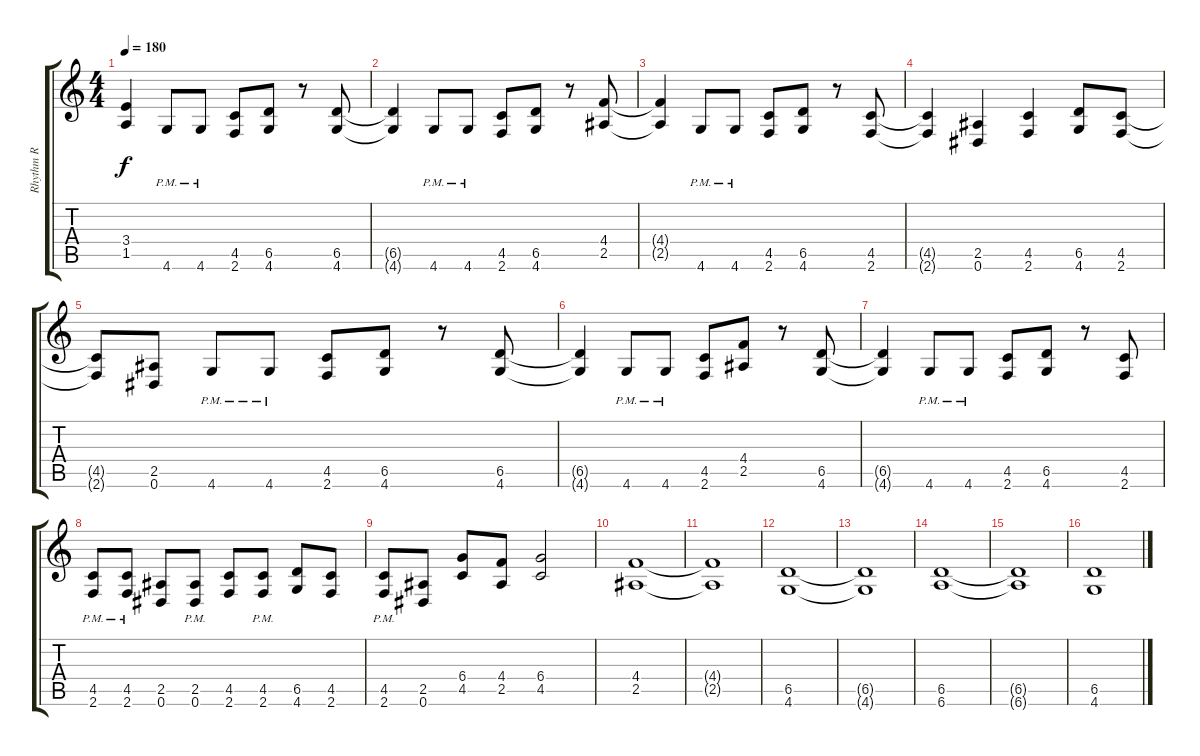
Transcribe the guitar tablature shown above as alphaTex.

\track ("Rhythm R" "Rhythm R") {instrument distortionguitar}
\staff {score tabs}
\tuning (Eb4 Bb3 Gb3 Db3 Ab2 Eb2) {hide}
\ts (4 4)
\tempo 180
\clef g2
\ks c
(3.4{t} 1.5{t}).4{dy f} 4.6{pm}.8 4.6{pm}.8 (4.5 2.6).8 (6.5 4.6).8 r.8 (6.5 4.6).8 |
(6.5{t} 4.6{t}).4 4.6{pm}.8 4.6{pm}.8 (4.5 2.6).8 (6.5 4.6).8 r.8 (4.4 2.5).8 |
(4.4{t} 2.5{t}).4 4.6{pm}.8 4.6{pm}.8 (4.5 2.6).8 (6.5 4.6).8 r.8 (4.5 2.6).8 |
(4.5{t} 2.6{t}).4 (2.5 0.6).4 (4.5 2.6).4 (6.5 4.6).8 (4.5 2.6).8 |
(4.5{t} 2.6{t}).8 (2.5 0.6).8 4.6{pm}.8 4.6{pm}.8 (4.5 2.6).8 (6.5 4.6).8 r.8 (6.5 4.6).8 |
(6.5{t} 4.6{t}).4 4.6{pm}.8 4.6{pm}.8 (4.5 2.6).8 (4.4 2.5).8 r.8 (6.5 4.6).8 |
(6.5{t} 4.6{t}).4 4.6{pm}.8 4.6{pm}.8 (4.5 2.6).8 (6.5 4.6).8 r.8 (4.5 2.6).8 |
(4.5{pm} 2.6{pm}).8 (4.5{pm} 2.6{pm}).8 (2.5 0.6).8 (2.5{pm} 0.6{pm}).8 (4.5 2.6).8 (4.5{pm} 2.6{pm}).8 (6.5 4.6).8 (4.5 2.6).8 |
(4.5{pm} 2.6{pm}).8 (2.5 0.6).8 (6.4 4.5).8 (4.4 2.5).8 (6.4 4.5).2 |
(4.4 2.5).1 |
(4.4{t} 2.5{t}).1 |
(6.5 4.6).1 |
(6.5{t} 4.6{t}).1 |
(6.5 6.6).1 |
(6.5{t} 6.6{t}).1 |
(6.5 4.6).1
